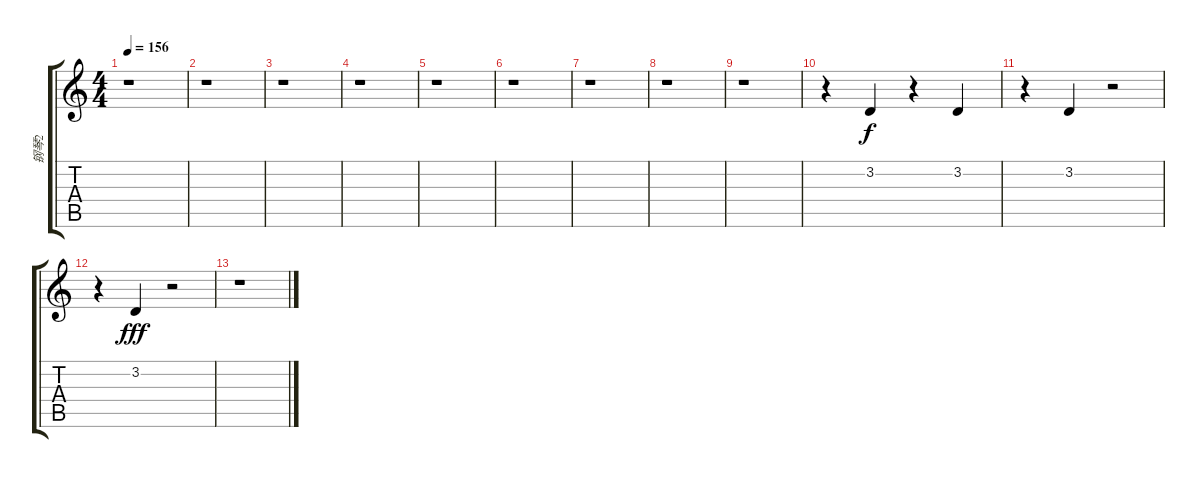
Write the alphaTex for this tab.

\track ("钢琴2" "钢琴2") {instrument brightacousticpiano}
\staff {score tabs}
\tuning (E4 B3 G3 D3 A2 E2) {hide}
\ts (4 4)
\tempo 156
\clef g2
\ks c
r.1{dy p} |
r.1 |
r.1 |
r.1 |
r.1 |
r.1 |
r.1 |
r.1 |
r.1 |
r.4 3.2.4{dy f} r.4 3.2.4 |
r.4 3.2.4 r.2 |
r.4 3.2.4{dy fff} r.2 |
r.1
